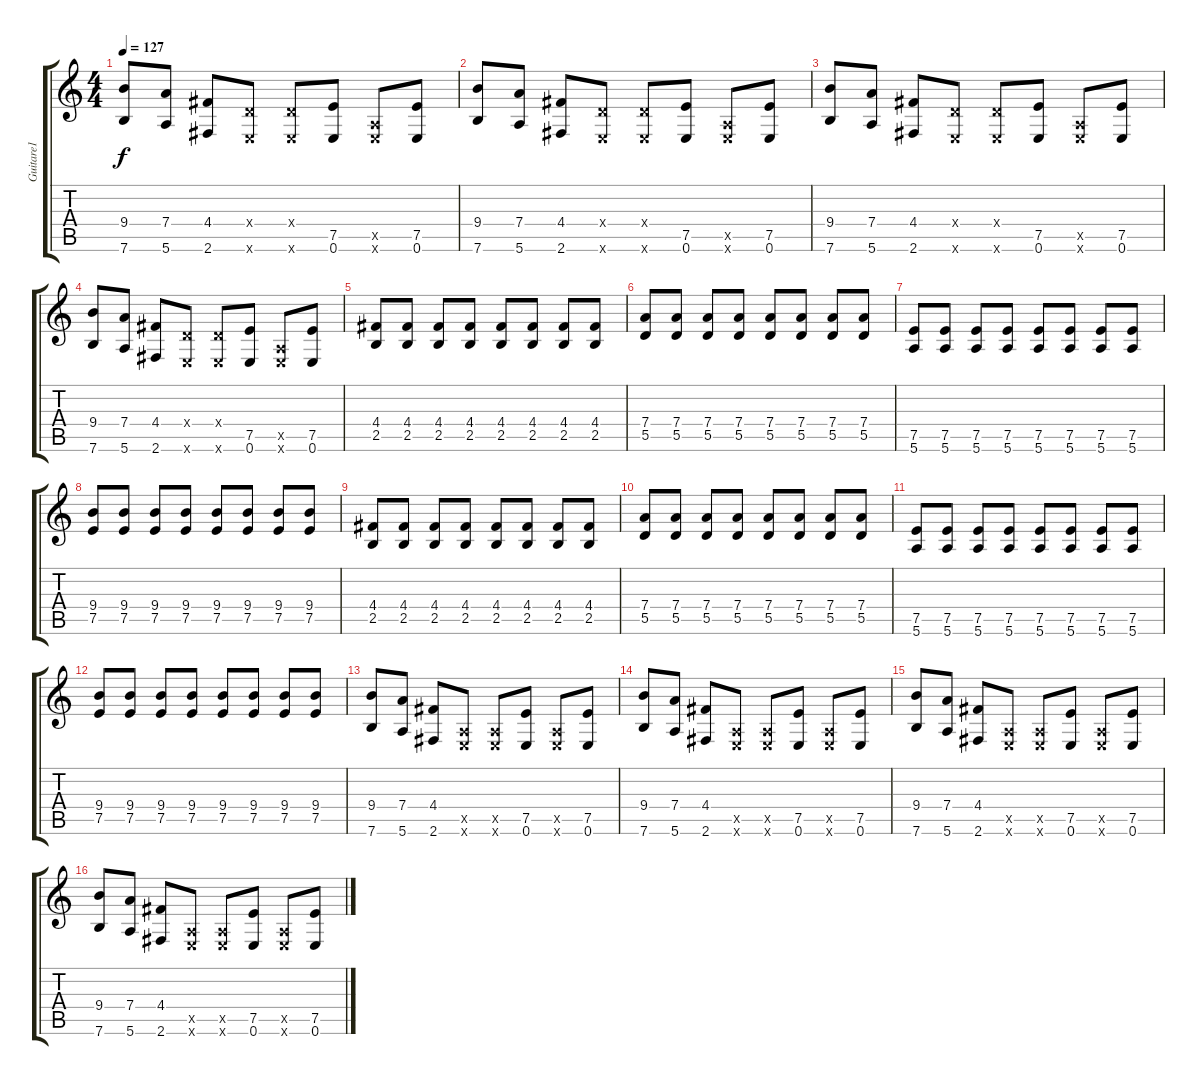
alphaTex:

\track ("Guitare1" "Guitare1") {instrument distortionguitar}
\staff {score tabs}
\tuning (E4 B3 G3 D3 A2 E2) {hide}
\ts (4 4)
\tempo 127
\clef g2
\ks c
(9.4 7.6).8{dy f} (7.4 5.6).8 (4.4 2.6).8 (0.4{x} 0.6{x}).8 (0.4{x} 0.6{x}).8 (7.5 0.6).8 (0.5{x} 0.6{x}).8 (7.5 0.6).8 |
(9.4 7.6).8 (7.4 5.6).8 (4.4 2.6).8 (0.4{x} 0.6{x}).8 (0.4{x} 0.6{x}).8 (7.5 0.6).8 (0.5{x} 0.6{x}).8 (7.5 0.6).8 |
(9.4 7.6).8 (7.4 5.6).8 (4.4 2.6).8 (0.4{x} 0.6{x}).8 (0.4{x} 0.6{x}).8 (7.5 0.6).8 (0.5{x} 0.6{x}).8 (7.5 0.6).8 |
(9.4 7.6).8 (7.4 5.6).8 (4.4 2.6).8 (0.4{x} 0.6{x}).8 (0.4{x} 0.6{x}).8 (7.5 0.6).8 (0.5{x} 0.6{x}).8 (7.5 0.6).8 |
(4.4 2.5).8 (4.4 2.5).8 (4.4 2.5).8 (4.4 2.5).8 (4.4 2.5).8 (4.4 2.5).8 (4.4 2.5).8 (4.4 2.5).8 |
(7.4 5.5).8 (7.4 5.5).8 (7.4 5.5).8 (7.4 5.5).8 (7.4 5.5).8 (7.4 5.5).8 (7.4 5.5).8 (7.4 5.5).8 |
(7.5 5.6).8 (7.5 5.6).8 (7.5 5.6).8 (7.5 5.6).8 (7.5 5.6).8 (7.5 5.6).8 (7.5 5.6).8 (7.5 5.6).8 |
(9.4 7.5).8 (9.4 7.5).8 (9.4 7.5).8 (9.4 7.5).8 (9.4 7.5).8 (9.4 7.5).8 (9.4 7.5).8 (9.4 7.5).8 |
(4.4 2.5).8 (4.4 2.5).8 (4.4 2.5).8 (4.4 2.5).8 (4.4 2.5).8 (4.4 2.5).8 (4.4 2.5).8 (4.4 2.5).8 |
(7.4 5.5).8 (7.4 5.5).8 (7.4 5.5).8 (7.4 5.5).8 (7.4 5.5).8 (7.4 5.5).8 (7.4 5.5).8 (7.4 5.5).8 |
(7.5 5.6).8 (7.5 5.6).8 (7.5 5.6).8 (7.5 5.6).8 (7.5 5.6).8 (7.5 5.6).8 (7.5 5.6).8 (7.5 5.6).8 |
(9.4 7.5).8 (9.4 7.5).8 (9.4 7.5).8 (9.4 7.5).8 (9.4 7.5).8 (9.4 7.5).8 (9.4 7.5).8 (9.4 7.5).8 |
(9.4 7.6).8 (7.4 5.6).8 (4.4 2.6).8 (0.5{x} 0.6{x}).8 (0.5{x} 0.6{x}).8 (7.5 0.6).8 (0.5{x} 0.6{x}).8 (7.5 0.6).8 |
(9.4 7.6).8 (7.4 5.6).8 (4.4 2.6).8 (0.5{x} 0.6{x}).8 (0.5{x} 0.6{x}).8 (7.5 0.6).8 (0.5{x} 0.6{x}).8 (7.5 0.6).8 |
(9.4 7.6).8 (7.4 5.6).8 (4.4 2.6).8 (0.5{x} 0.6{x}).8 (0.5{x} 0.6{x}).8 (7.5 0.6).8 (0.5{x} 0.6{x}).8 (7.5 0.6).8 |
(9.4 7.6).8 (7.4 5.6).8 (4.4 2.6).8 (0.5{x} 0.6{x}).8 (0.5{x} 0.6{x}).8 (7.5 0.6).8 (0.5{x} 0.6{x}).8 (7.5 0.6).8
